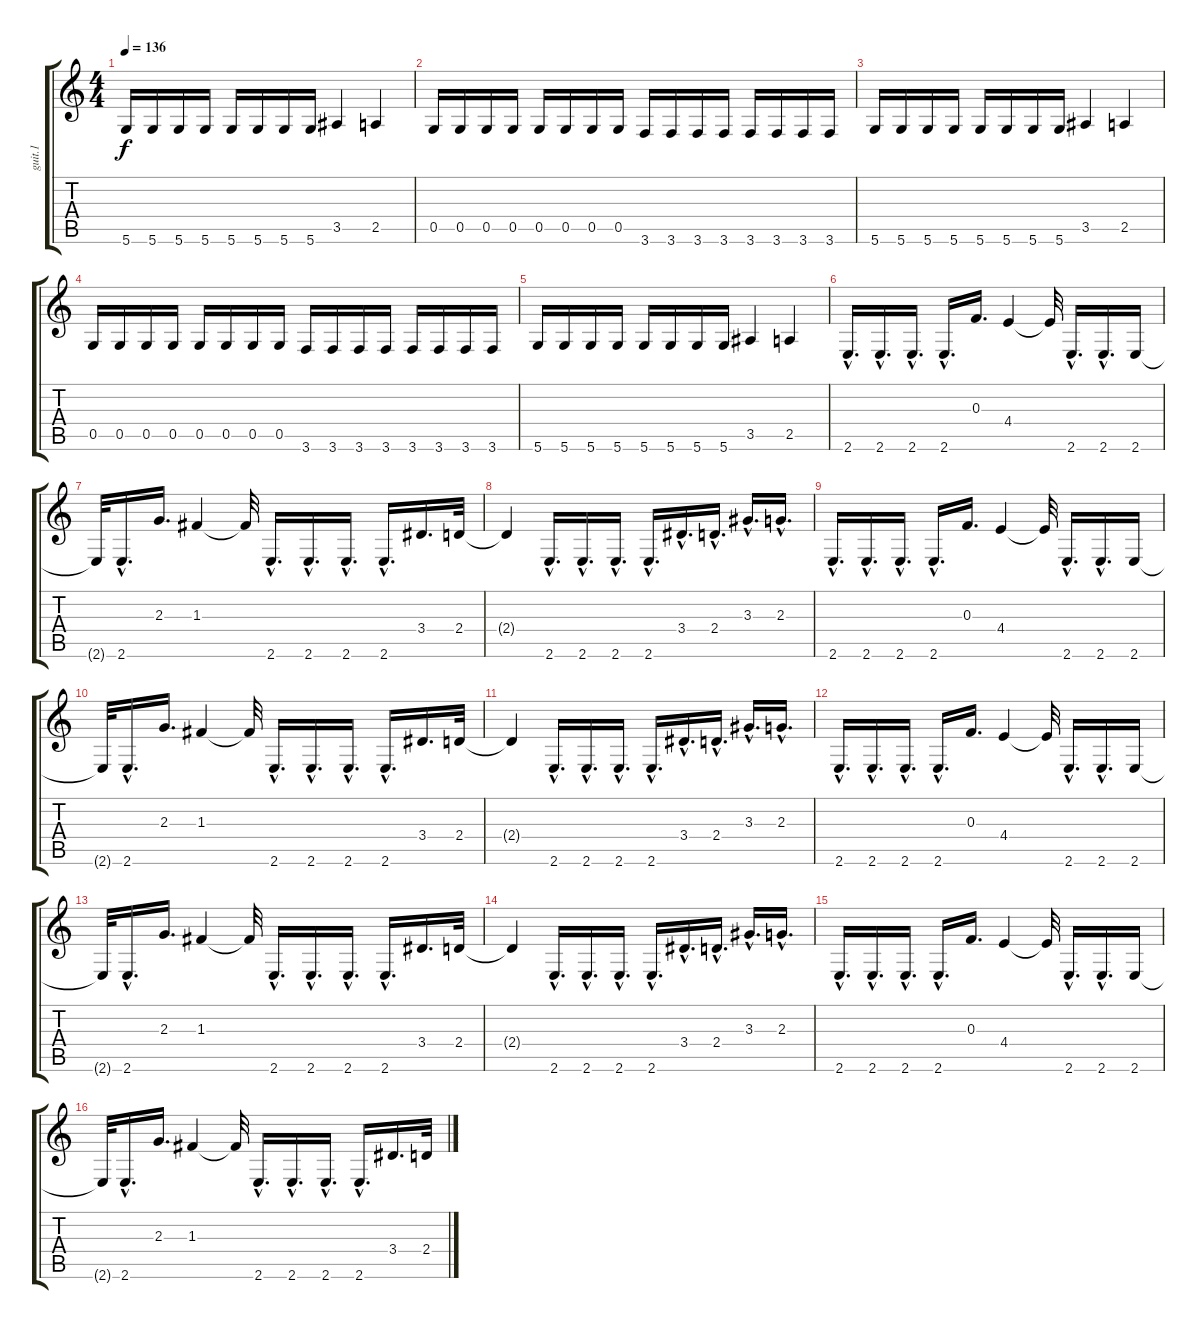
\track ("guit.1" "guit.1") {instrument distortionguitar}
\staff {score tabs}
\tuning (D4 A3 F3 C3 G2 D2) {hide}
\ts (4 4)
\tempo 136
\clef g2
\ks c
5.6.16{dy f} 5.6.16 5.6.16 5.6.16 5.6.16 5.6.16 5.6.16 5.6.16 3.5.4 2.5.4 |
0.5.16 0.5.16 0.5.16 0.5.16 0.5.16 0.5.16 0.5.16 0.5.16 3.6.16 3.6.16 3.6.16 3.6.16 3.6.16 3.6.16 3.6.16 3.6.16 |
5.6.16 5.6.16 5.6.16 5.6.16 5.6.16 5.6.16 5.6.16 5.6.16 3.5.4 2.5.4 |
0.5.16 0.5.16 0.5.16 0.5.16 0.5.16 0.5.16 0.5.16 0.5.16 3.6.16 3.6.16 3.6.16 3.6.16 3.6.16 3.6.16 3.6.16 3.6.16 |
5.6.16 5.6.16 5.6.16 5.6.16 5.6.16 5.6.16 5.6.16 5.6.16 3.5.4 2.5.4 |
2.6{hac}.16{d} 2.6{hac}.16{d} 2.6{hac}.16{d} 2.6{hac}.16{d} 0.3.16{d} 4.4.4 4.4{t}.32 2.6{hac}.16{d} 2.6{hac}.16{d} 2.6.16 |
2.6{t}.32 2.6{hac}.16{d} 2.3.16{d} 1.3.4 1.3{t}.32 2.6{hac}.16{d} 2.6{hac}.16{d} 2.6{hac}.16{d} 2.6{hac}.16{d} 3.4.16{d} 2.4.32 |
2.4{t}.4 2.6{hac}.16{d} 2.6{hac}.16{d} 2.6{hac}.16{d} 2.6{hac}.16{d} 3.4{hac}.16{d} 2.4{hac}.16{d} 3.3{hac}.16{d} 2.3{hac}.16{d} |
2.6{hac}.16{d} 2.6{hac}.16{d} 2.6{hac}.16{d} 2.6{hac}.16{d} 0.3.16{d} 4.4.4 4.4{t}.32 2.6{hac}.16{d} 2.6{hac}.16{d} 2.6.16 |
2.6{t}.32 2.6{hac}.16{d} 2.3.16{d} 1.3.4 1.3{t}.32 2.6{hac}.16{d} 2.6{hac}.16{d} 2.6{hac}.16{d} 2.6{hac}.16{d} 3.4.16{d} 2.4.32 |
2.4{t}.4 2.6{hac}.16{d} 2.6{hac}.16{d} 2.6{hac}.16{d} 2.6{hac}.16{d} 3.4{hac}.16{d} 2.4{hac}.16{d} 3.3{hac}.16{d} 2.3{hac}.16{d} |
2.6{hac}.16{d} 2.6{hac}.16{d} 2.6{hac}.16{d} 2.6{hac}.16{d} 0.3.16{d} 4.4.4 4.4{t}.32 2.6{hac}.16{d} 2.6{hac}.16{d} 2.6.16 |
2.6{t}.32 2.6{hac}.16{d} 2.3.16{d} 1.3.4 1.3{t}.32 2.6{hac}.16{d} 2.6{hac}.16{d} 2.6{hac}.16{d} 2.6{hac}.16{d} 3.4.16{d} 2.4.32 |
2.4{t}.4 2.6{hac}.16{d} 2.6{hac}.16{d} 2.6{hac}.16{d} 2.6{hac}.16{d} 3.4{hac}.16{d} 2.4{hac}.16{d} 3.3{hac}.16{d} 2.3{hac}.16{d} |
2.6{hac}.16{d} 2.6{hac}.16{d} 2.6{hac}.16{d} 2.6{hac}.16{d} 0.3.16{d} 4.4.4 4.4{t}.32 2.6{hac}.16{d} 2.6{hac}.16{d} 2.6.16 |
2.6{t}.32 2.6{hac}.16{d} 2.3.16{d} 1.3.4 1.3{t}.32 2.6{hac}.16{d} 2.6{hac}.16{d} 2.6{hac}.16{d} 2.6{hac}.16{d} 3.4.16{d} 2.4.32
